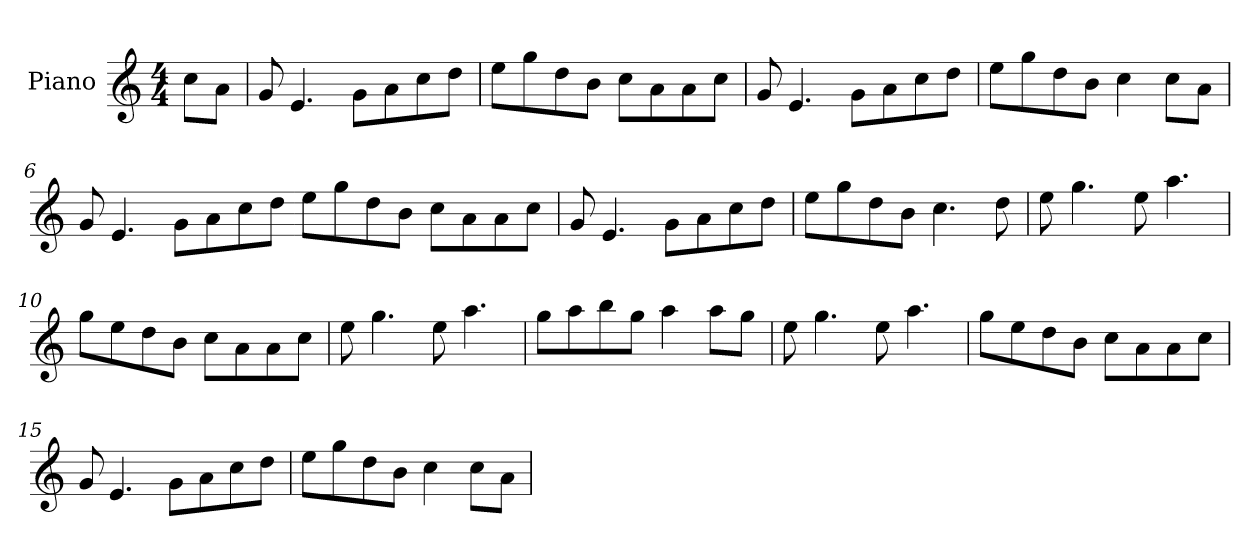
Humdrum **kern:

**kern
*part1
*staff1
*I"Piano
*I'Pno
*clefG2
*k[]
*M4/4
=1
8cc\L
8a\J
=2
8g/
4.e/
8g\L
8a\
8cc\
8dd\J
=3
8ee\L
8gg\
8dd\
8b\J
8cc\L
8a\
8a\
8cc\J
=4
8g/
4.e/
8g\L
8a\
8cc\
8dd\J
=5
8ee\L
8gg\
8dd\
8b\J
4cc\
8cc\L
8a\J
=6
8g/
4.e/
8g\L
8a\
8cc\
8dd\J
8ee\L
8gg\
8dd\
8b\J
8cc\L
8a\
8a\
8cc\J
=7
8g/
4.e/
8g\L
8a\
8cc\
8dd\J
=8
8ee\L
8gg\
8dd\
8b\J
4.cc\
8dd\
=9
8ee\
4.gg\
8ee\
4.aa\
=10
8gg\L
8ee\
8dd\
8b\J
8cc\L
8a\
8a\
8cc\J
=11
8ee\
4.gg\
8ee\
4.aa\
=12
8gg\L
8aa\
8bb\
8gg\J
4aa\
8aa\L
8gg\J
=13
8ee\
4.gg\
8ee\
4.aa\
=14
8gg\L
8ee\
8dd\
8b\J
8cc\L
8a\
8a\
8cc\J
=15
8g/
4.e/
8g\L
8a\
8cc\
8dd\J
=16
8ee\L
8gg\
8dd\
8b\J
4cc\
8cc\L
8a\J
=
*-
